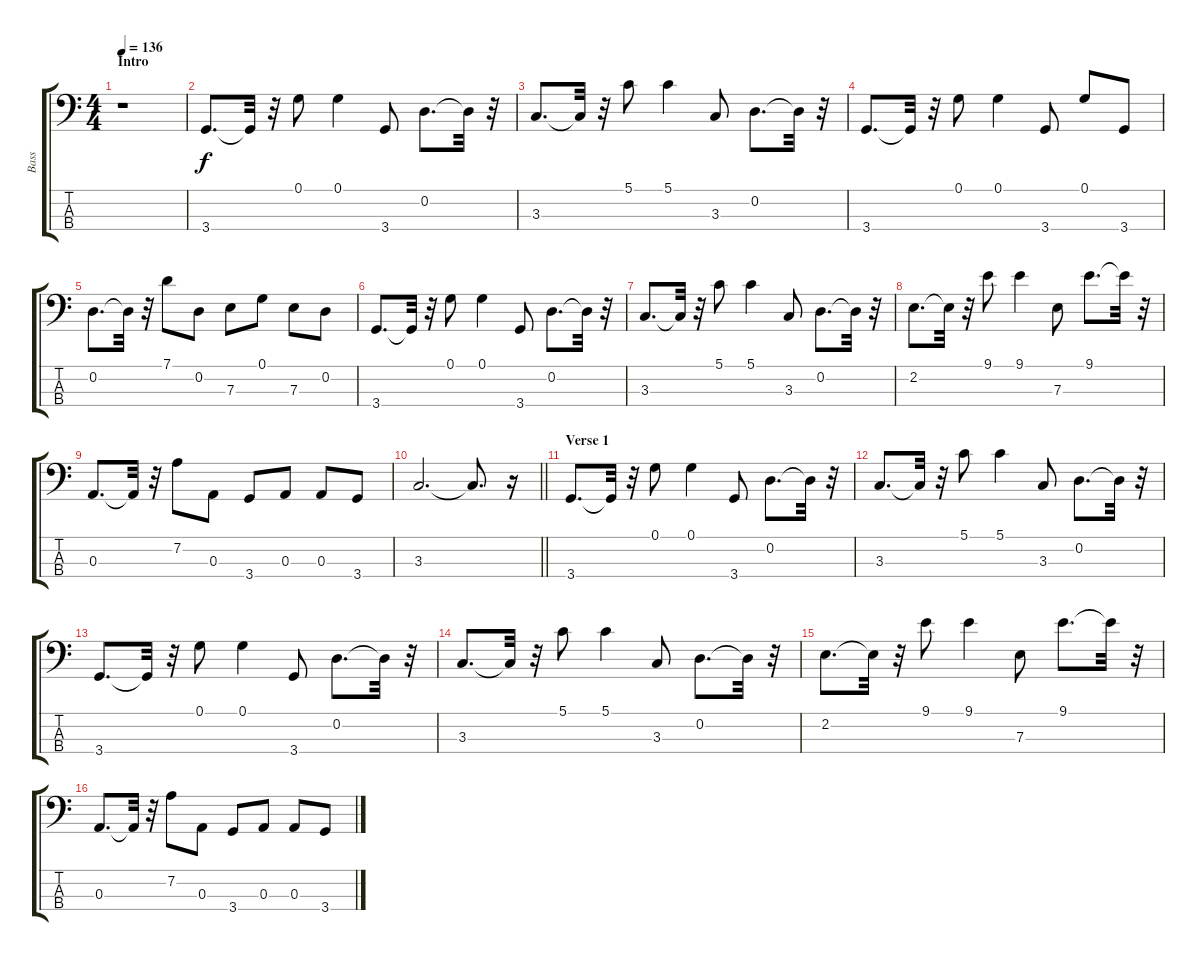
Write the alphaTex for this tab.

\track ("Bass" "Bass") {instrument electricbasspick}
\staff {score tabs}
\tuning (G2 D2 A1 E1) {hide}
\ts (4 4)
\section ("" "Intro")
\tempo 136
\clef f4
\ks c
r.1{dy f instrument electricbasspick} |
3.4.8{d volume 16} 3.4{t}.32 r.32 0.1.8 0.1.4 3.4.8 0.2.8{d} 0.2{t}.32 r.32 |
3.3.8{d} 3.3{t}.32 r.32 5.1.8 5.1.4 3.3.8 0.2.8{d} 0.2{t}.32 r.32 |
3.4.8{d} 3.4{t}.32 r.32 0.1.8 0.1.4 3.4.8 0.1.8 3.4.8 |
0.2.8{d} 0.2{t}.32 r.32 7.1.8 0.2.8 7.3.8 0.1.8 7.3.8 0.2.8 |
3.4.8{d} 3.4{t}.32 r.32 0.1.8 0.1.4 3.4.8 0.2.8{d} 0.2{t}.32 r.32 |
3.3.8{d} 3.3{t}.32 r.32 5.1.8 5.1.4 3.3.8 0.2.8{d} 0.2{t}.32 r.32 |
2.2.8{d} 2.2{t}.32 r.32 9.1.8 9.1.4 7.3.8 9.1.8{d} 9.1{t}.32 r.32 |
0.3.8{d} 0.3{t}.32 r.32 7.2.8 0.3.8 3.4.8 0.3.8 0.3.8 3.4.8 |
\barLineRight lightlight
3.3.2{d} 3.3{t}.8{d} r.16 |
\section ("" "Verse 1")
3.4.8{d} 3.4{t}.32 r.32 0.1.8 0.1.4 3.4.8 0.2.8{d} 0.2{t}.32 r.32 |
3.3.8{d} 3.3{t}.32 r.32 5.1.8 5.1.4 3.3.8 0.2.8{d} 0.2{t}.32 r.32 |
3.4.8{d} 3.4{t}.32 r.32 0.1.8 0.1.4 3.4.8 0.2.8{d} 0.2{t}.32 r.32 |
3.3.8{d} 3.3{t}.32 r.32 5.1.8 5.1.4 3.3.8 0.2.8{d} 0.2{t}.32 r.32 |
2.2.8{d} 2.2{t}.32 r.32 9.1.8 9.1.4 7.3.8 9.1.8{d} 9.1{t}.32 r.32 |
0.3.8{d} 0.3{t}.32 r.32 7.2.8 0.3.8 3.4.8 0.3.8 0.3.8 3.4.8
